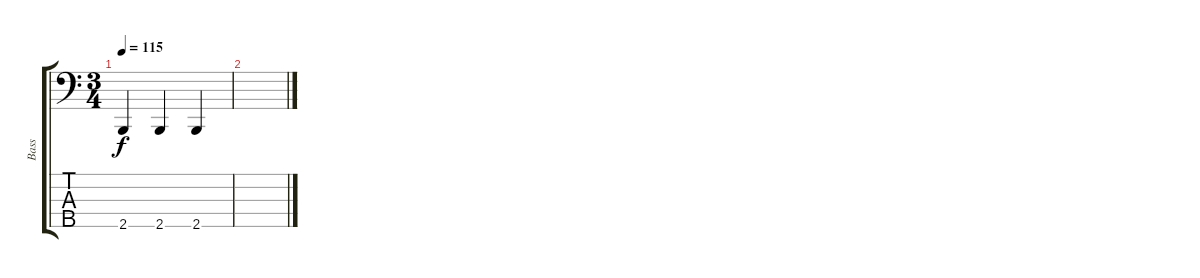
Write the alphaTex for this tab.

\track ("Bass" "Bass") {instrument electricbassfinger}
\staff {score tabs}
\tuning (F2 C2 G1 D1 A0) {hide}
\ts (3 4)
\tempo 115
\clef f4
\ks c
2.5.4{dy f} 2.5.4 2.5.4 |
\section ("" "")
